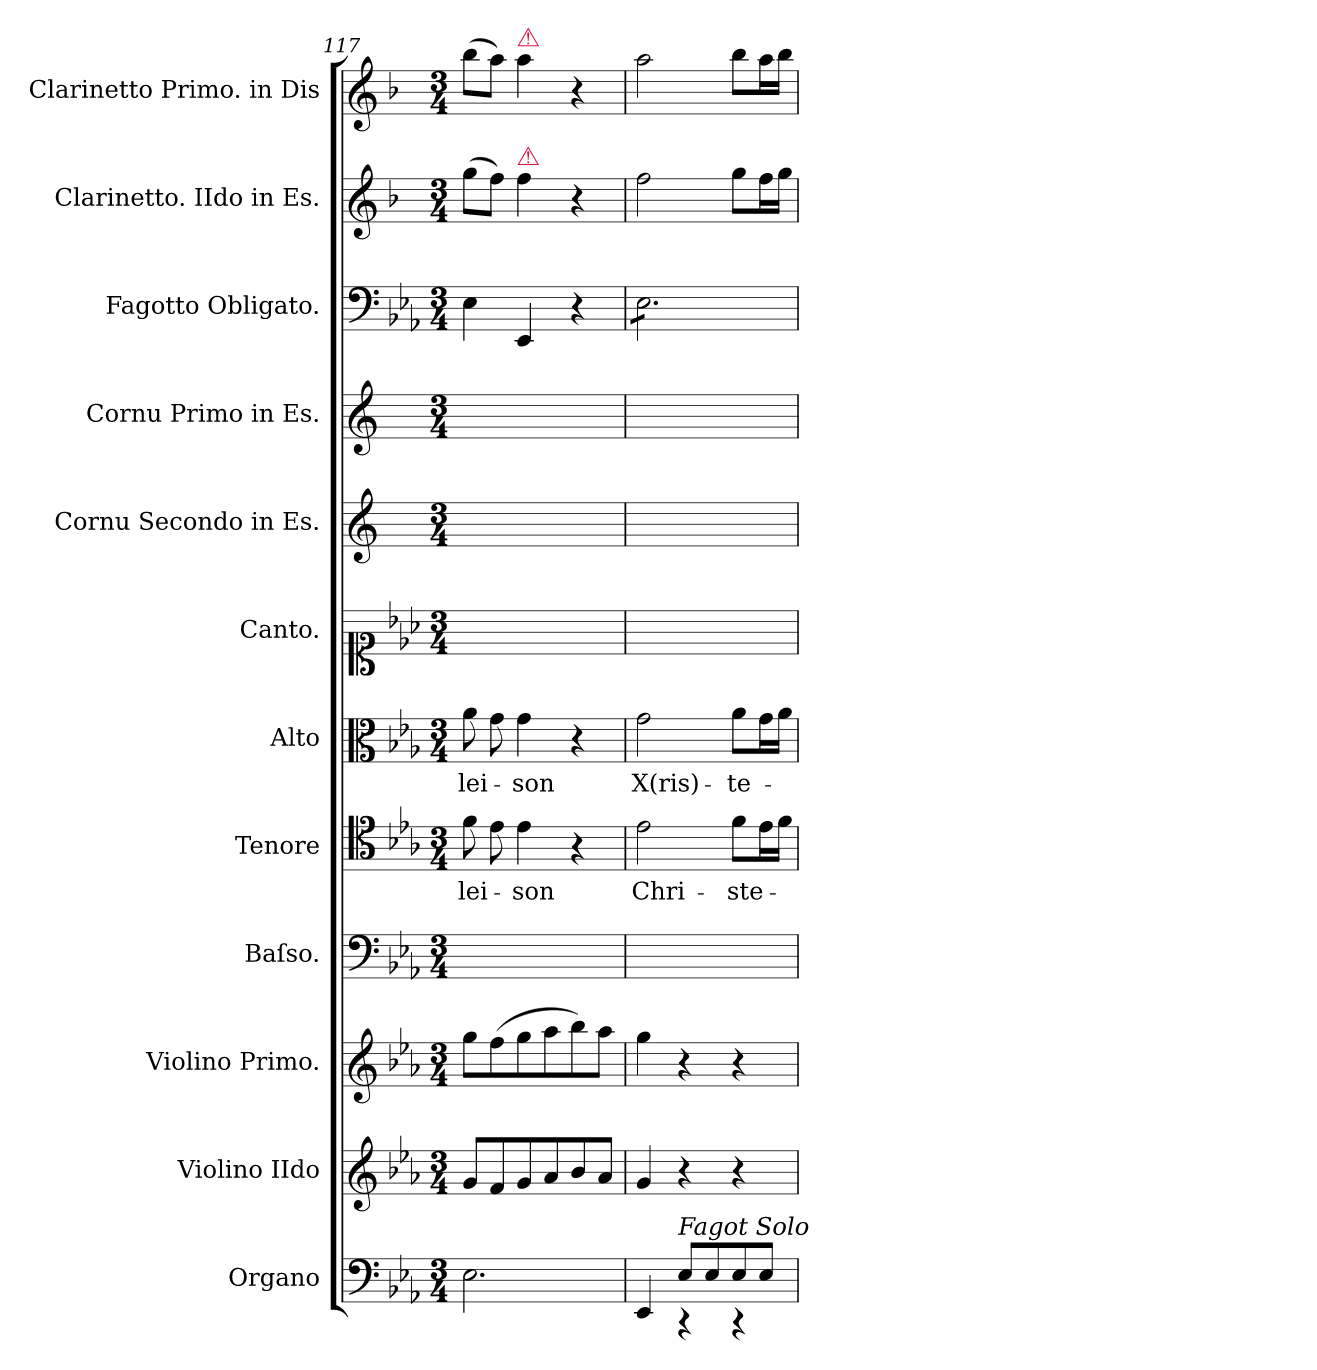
**kern	**kern	**kern	**kern	**kern	**text	**kern	**text	**kern	**kern	**kern	**kern	**kern	**kern
*part12	*part11	*part10	*part9	*part8	*part8	*part7	*part7	*part6	*part5	*part4	*part3	*part2	*part1
*staff12	*staff11	*staff10	*staff9	*staff8	*staff8	*staff7	*staff7	*staff6	*staff5	*staff4	*staff3	*staff2	*staff1
*I"Organo	*I"Violino IIdo	*I"Violino Primo.	*I"Baſso.	*I"Tenore	*	*I"Alto	*	*I"Canto.	*I"Cornu Secondo in Es.	*I"Cornu Primo in Es.	*I"Fagotto Obligato.	*I"Clarinetto. IIdo in Es.	*I"Clarinetto Primo. in Dis
*I'org	*I'vl II	*I'vl I	*I'B	*I'T	*	*I'A	*	*	*I'cor 2 in E♭	*I'cor 1 in E♭	*I'fag	*I'cl 2 in E♭	*I'cl 2 in E♭
*clefF4	*clefG2	*clefG2	*clefF4	*clefC4	*	*clefC3	*	*clefC1	*clefG2	*clefG2	*clefF4	*clefG2	*clefG2
*	*	*	*	*	*	*	*	*	*ITrd5c9	*ITrd5c9	*	*ITrd1c2	*ITrd1c2
*k[b-e-a-]	*k[b-e-a-]	*k[b-e-a-]	*k[b-e-a-]	*k[b-e-a-]	*	*k[b-e-a-]	*	*k[b-e-a-]	*k[b-e-a-]	*k[b-e-a-]	*k[b-e-a-]	*k[b-e-a-]	*k[b-e-a-]
*M3/4	*M3/4	*M3/4	*M3/4	*M3/4	*	*M3/4	*	*M3/4	*M3/4	*M3/4	*M3/4	*M3/4	*M3/4
=117	=117	=117	=117	=117	=117	=117	=117	=117	=117	=117	=117	=117	=117
2.E-\	8g/L	8gg\L	2.ryy	8f\	-lei-	8a-\	-lei-	2.ryy	2.ryy	2.ryy	4E-\	(8ff\L	(8aa-\L
.	8f/	(8ff\	.	8e-\	.	8g\	.	.	.	.	.	8ee-\J)	8gg\J)
!	!	!	!	!	!	!	!	!	!	!	!	!	!LO:TX:a:color=crimson:t=⚠
!	!	!	!	!	!	!	!	!	!	!	!	!LO:TX:a:color=crimson:t=⚠	!
.	8g/	8gg\	.	4e-\	-son	4g\	-son	.	.	.	4EE-/	4ee-\	4gg\
.	8a-/	8aa-\	.	.	.	.	.	.	.	.	.	.	.
.	8b-/	8bb-\)	.	4r	.	4r	.	.	.	.	4r	4r	4r
.	8a-/J	8aa-\J	.	.	.	.	.	.	.	.	.	.	.
=118	=118	=118	=118	=118	=118	=118	=118	=118	=118	=118	=118	=118	=118
*^	*	*	*	*	*	*	*	*	*	*	*	*	*
*	*	*	*	*	*	*	*	*	*	*	*	*tremolo	*	*
4ryy	4EE-/	4g/	4gg\	2.ryy	2e-\	Chri-	2g\	X(ris)-	2.ryy	2.ryy	2.ryy	8E-\L	2ee-\	2gg\
.	.	.	.	.	.	.	.	.	.	.	.	8E-\	.	.
!LO:TX:a:i:t=Fagot Solo	!	!	!	!	!	!	!	!	!	!	!	!	!	!
8E-!/L	4r	4r	4r	.	.	.	.	.	.	.	.	8E-\	.	.
8E-!/	.	.	.	.	.	.	.	.	.	.	.	8E-\	.	.
8E-!/	4r	4r	4r	.	8f\L	-ste-	8a-\L	-te-	.	.	.	8E-\	8ff\L	8aa-\L
8E-!/J	.	.	.	.	16e-\L	.	16g\L	.	.	.	.	8E-\J	16ee-\L	16gg\L
*	*	*	*	*	*	*	*	*	*	*	*	*Xtremolo	*	*
.	.	.	.	.	16f\JJ	.	16a-\JJ	.	.	.	.	.	16ff\JJ	16aa-\JJ
*v	*v	*	*	*	*	*	*	*	*	*	*	*	*	*
=	=	=	=	=	=	=	=	=	=	=	=	=	=
*-	*-	*-	*-	*-	*-	*-	*-	*-	*-	*-	*-	*-	*-
